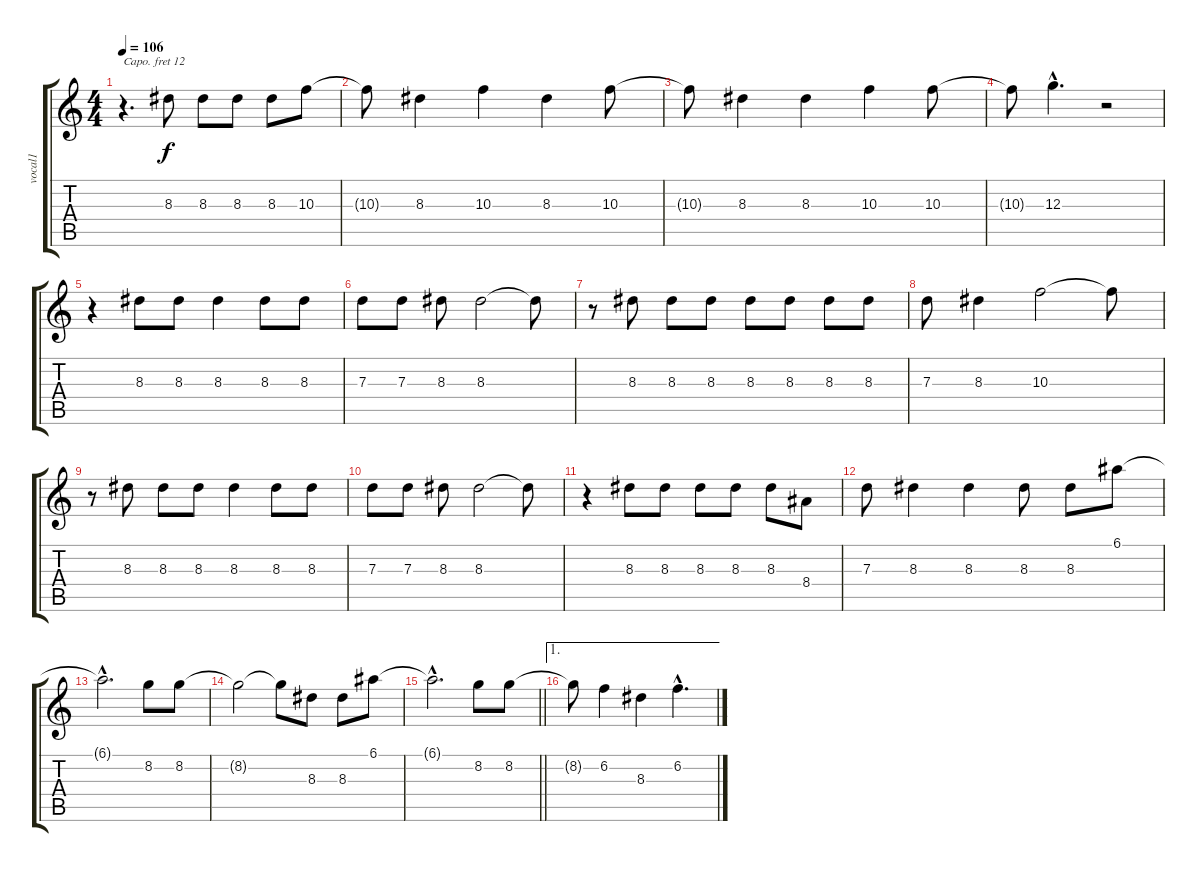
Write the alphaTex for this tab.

\track ("vocal1" "vocal1") {instrument harmonica}
\staff {score tabs}
\capo 12
\tuning (E4 B3 G3 D3 A2 E2) {hide}
\ts (4 4)
\tempo 106
\clef g2
\ks c
r.4{d dy f} 8.3.8 8.3.8 8.3.8 8.3.8 10.3.8 |
10.3{t}.8 8.3.4 10.3.4 8.3.4 10.3.8 |
10.3{t}.8 8.3.4 8.3.4 10.3.4 10.3.8 |
10.3{t}.8 12.3{hac}.4{d} r.2 |
r.4 8.3.8 8.3.8 8.3.4 8.3.8 8.3.8 |
7.3.8 7.3.8 8.3.8 8.3.2 8.3{t}.8 |
r.8 8.3.8 8.3.8 8.3.8 8.3.8 8.3.8 8.3.8 8.3.8 |
7.3.8 8.3.4 10.3.2 10.3{t}.8 |
r.8 8.3.8 8.3.8 8.3.8 8.3.4 8.3.8 8.3.8 |
7.3.8 7.3.8 8.3.8 8.3.2 8.3{t}.8 |
r.4 8.3.8 8.3.8 8.3.8 8.3.8 8.3.8 8.4.8 |
7.3.8 8.3.4 8.3.4 8.3.8 8.3.8 6.1.8 |
6.1{hac t}.2{d} 8.2.8 8.2.8 |
8.2{t}.2 8.2{t}.8 8.3.8 8.3.8 6.1.8 |
\barLineRight lightlight
6.1{hac t}.2{d} 8.2.8 8.2.8 |
\ae 1
8.2{t}.8 6.2.4 8.3.4 6.2{hac}.4{d}
